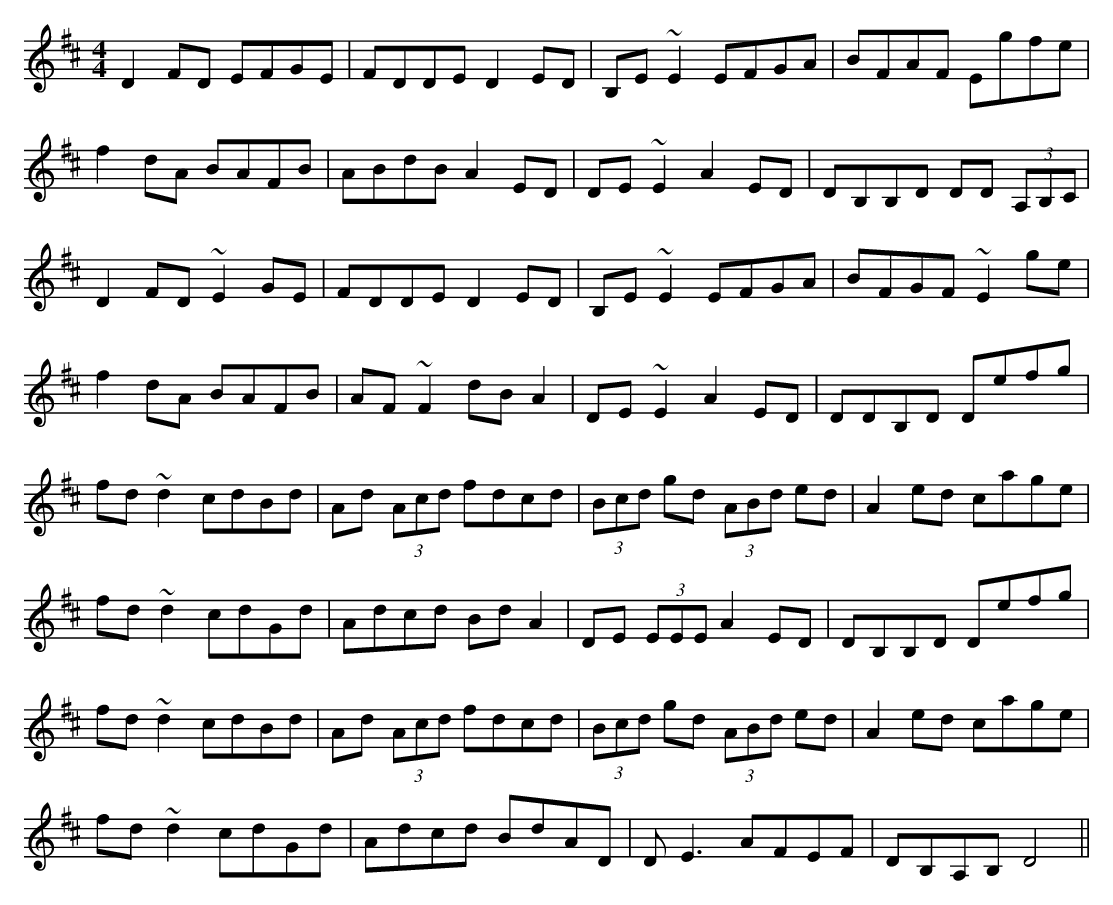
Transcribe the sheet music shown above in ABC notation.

X:1
M:4/4
K:D
D2FD EFGE|FDDE D2ED|B,E~E2 EFGA|BFAF Egfe|
f2dA BAFB|ABdB A2ED|DE~E2 A2ED|DB,B,D DD (3A,B,C|
D2FD ~E2GE|FDDE D2ED|B,E~E2 EFGA|BFGF ~E2ge|
f2dA BAFB|AF~F2 dBA2|DE~E2 A2ED|DDB,D Defg|
fd~d2 cdBd|Ad (3Acd fdcd|(3Bcd gd (3ABd ed|A2ed cage|
fd~d2 cdGd|Adcd BdA2|DE (3EEE A2ED|DB,B,D Defg|
fd~d2 cdBd|Ad (3Acd fdcd|(3Bcd gd (3ABd ed|A2ed cage|
fd~d2 cdGd|Adcd BdAD|DE3 AFEF|DB,A,B, D4||
